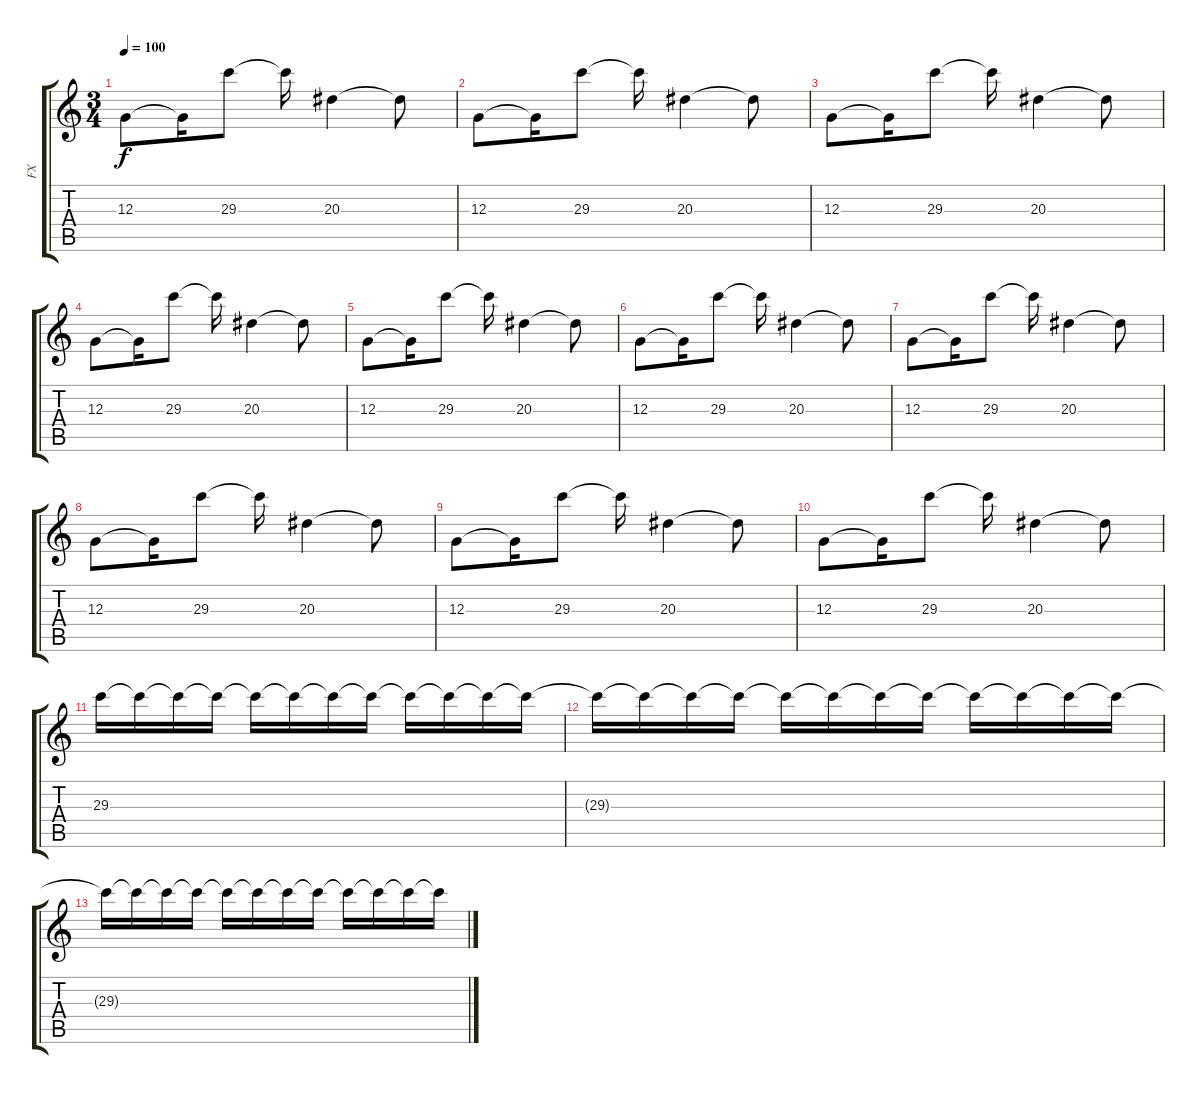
\track ("FX" "FX") {instrument seashore}
\staff {score tabs}
\tuning (E4 B3 G3 D3 A2 E2) {hide}
\ts (3 4)
\tempo 100
\clef g2
\ks c
12.3.8{dy f} 12.3{t}.16 29.3.8 29.3{t}.16 20.3.4 20.3{t}.8 |
12.3.8 12.3{t}.16 29.3.8 29.3{t}.16 20.3.4 20.3{t}.8 |
12.3.8 12.3{t}.16 29.3.8 29.3{t}.16 20.3.4 20.3{t}.8 |
12.3.8 12.3{t}.16 29.3.8 29.3{t}.16 20.3.4 20.3{t}.8 |
12.3.8 12.3{t}.16 29.3.8 29.3{t}.16 20.3.4 20.3{t}.8 |
12.3.8 12.3{t}.16 29.3.8 29.3{t}.16 20.3.4 20.3{t}.8 |
12.3.8 12.3{t}.16 29.3.8 29.3{t}.16 20.3.4 20.3{t}.8 |
12.3.8 12.3{t}.16 29.3.8 29.3{t}.16 20.3.4 20.3{t}.8 |
12.3.8 12.3{t}.16 29.3.8 29.3{t}.16 20.3.4 20.3{t}.8 |
12.3.8 12.3{t}.16 29.3.8 29.3{t}.16 20.3.4 20.3{t}.8 |
29.3.16{balance 4} 29.3{t}.16{balance 12} 29.3{t}.16{balance 4} 29.3{t}.16{balance 12} 29.3{t}.16{balance 4} 29.3{t}.16{balance 12} 29.3{t}.16{balance 4} 29.3{t}.16{balance 12} 29.3{t}.16{balance 4} 29.3{t}.16{balance 12} 29.3{t}.16{balance 4} 29.3{t}.16{balance 12} |
29.3{t}.16{balance 4} 29.3{t}.16{balance 12} 29.3{t}.16{balance 4} 29.3{t}.16{balance 12} 29.3{t}.16{balance 4} 29.3{t}.16{balance 12} 29.3{t}.16{balance 4} 29.3{t}.16{balance 12} 29.3{t}.16{balance 4} 29.3{t}.16{balance 12} 29.3{t}.16{balance 4} 29.3{t}.16{balance 12} |
29.3{t}.16{balance 4} 29.3{t}.16{balance 12} 29.3{t}.16{balance 4} 29.3{t}.16{balance 12} 29.3{t}.16{balance 4} 29.3{t}.16{balance 12} 29.3{t}.16{balance 4} 29.3{t}.16{balance 12} 29.3{t}.16{balance 4} 29.3{t}.16{balance 12} 29.3{t}.16{balance 4} 29.3{t}.16{balance 12}
